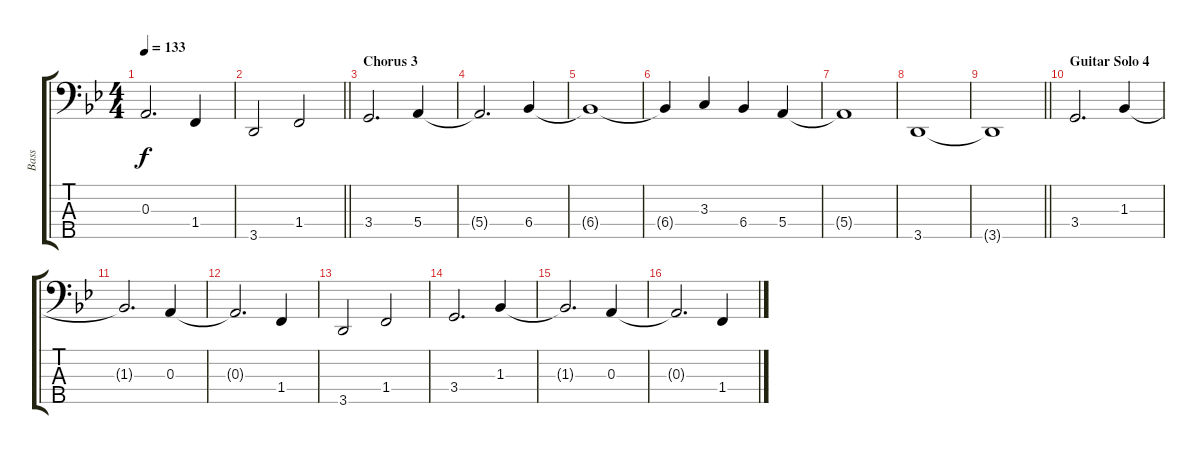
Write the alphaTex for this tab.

\track ("Bass" "Bass") {instrument electricbassfinger}
\staff {score tabs}
\tuning (G2 D2 A1 E1 B0) {hide}
\ts (4 4)
\tempo 133
\clef f4
\ks bb
0.3{t}.2{d dy f} 1.4.4 |
\barLineRight lightlight
3.5.2 1.4.2 |
\section ("" "Chorus 3")
3.4.2{d} 5.4.4 |
5.4{t}.2{d} 6.4.4 |
6.4{t}.1 |
6.4{t}.4 3.3.4 6.4.4 5.4.4 |
5.4{t}.1 |
3.5.1 |
\barLineRight lightlight
3.5{t}.1 |
\section ("" "Guitar Solo 4")
3.4.2{d} 1.3.4 |
1.3{t}.2{d} 0.3.4 |
0.3{t}.2{d} 1.4.4 |
3.5.2 1.4.2 |
3.4.2{d} 1.3.4 |
1.3{t}.2{d} 0.3.4 |
0.3{t}.2{d} 1.4.4
